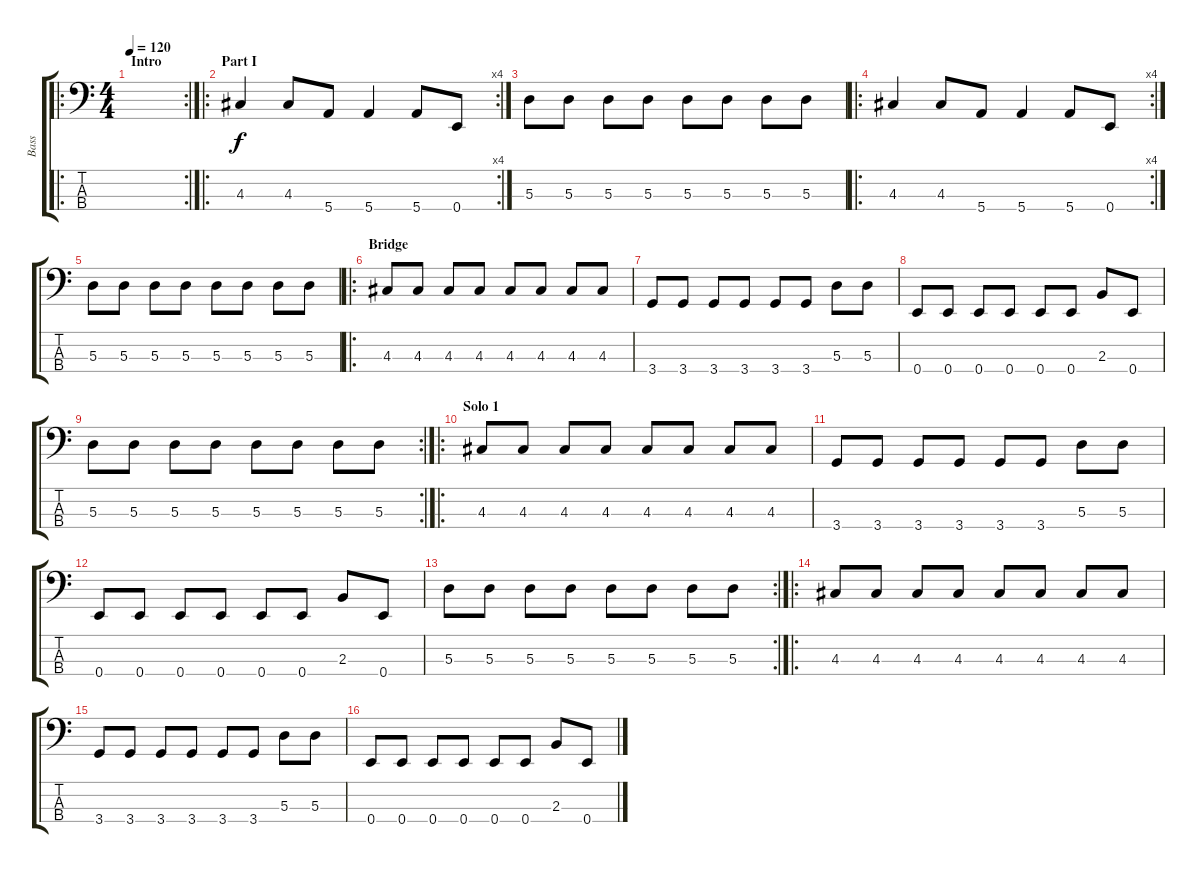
\track ("Bass" "Bass") {instrument electricbasspick}
\staff {score tabs}
\tuning (G2 D2 A1 E1) {hide}
\ro
\rc 2
\ts (4 4)
\section ("" "Intro")
\tempo 120
\clef f4
\ks c
|
\ro
\rc 4
\section ("" "Part I")
4.3.4 4.3.8 5.4.8 5.4.4 5.4.8 0.4.8 |
5.3.8 5.3.8 5.3.8 5.3.8 5.3.8 5.3.8 5.3.8 5.3.8 |
\ro
\rc 4
4.3.4 4.3.8 5.4.8 5.4.4 5.4.8 0.4.8 |
5.3.8 5.3.8 5.3.8 5.3.8 5.3.8 5.3.8 5.3.8 5.3.8 |
\ro
\section ("" "Bridge")
4.3.8 4.3.8 4.3.8 4.3.8 4.3.8 4.3.8 4.3.8 4.3.8 |
3.4.8 3.4.8 3.4.8 3.4.8 3.4.8 3.4.8 5.3.8 5.3.8 |
0.4.8 0.4.8 0.4.8 0.4.8 0.4.8 0.4.8 2.3.8 0.4.8 |
\rc 2
5.3.8 5.3.8 5.3.8 5.3.8 5.3.8 5.3.8 5.3.8 5.3.8 |
\ro
\section ("" "Solo 1")
4.3.8 4.3.8 4.3.8 4.3.8 4.3.8 4.3.8 4.3.8 4.3.8 |
3.4.8 3.4.8 3.4.8 3.4.8 3.4.8 3.4.8 5.3.8 5.3.8 |
0.4.8 0.4.8 0.4.8 0.4.8 0.4.8 0.4.8 2.3.8 0.4.8 |
\rc 2
5.3.8 5.3.8 5.3.8 5.3.8 5.3.8 5.3.8 5.3.8 5.3.8 |
\ro
4.3.8 4.3.8 4.3.8 4.3.8 4.3.8 4.3.8 4.3.8 4.3.8 |
3.4.8 3.4.8 3.4.8 3.4.8 3.4.8 3.4.8 5.3.8 5.3.8 |
0.4.8 0.4.8 0.4.8 0.4.8 0.4.8 0.4.8 2.3.8 0.4.8
